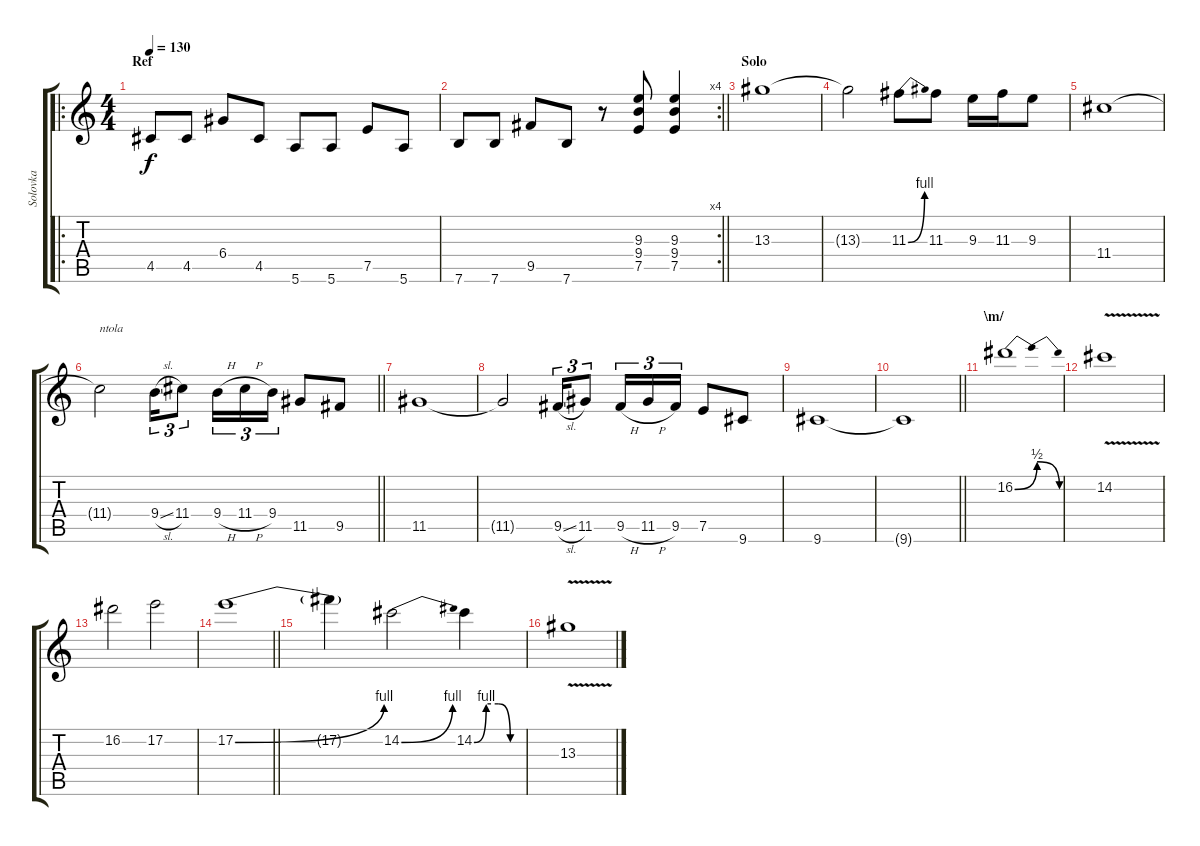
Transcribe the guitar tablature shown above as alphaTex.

\track ("Solovka" "Solovka") {instrument electricguitarclean}
\staff {score tabs}
\tuning (E4 B3 G3 D3 A2 E2) {hide}
\ro
\ts (4 4)
\section ("" "Ref")
\tempo 130
\clef g2
\ks c
4.5.8{dy f} 4.5.8 6.4.8 4.5.8 5.6.8 5.6.8 7.5.8 5.6.8 |
\rc 4
\barLineRight lightlight
7.6.8 7.6.8 9.5.8 7.6.8 r.8 (9.3 9.4 7.5).8 (9.3 9.4 7.5).4 |
\section ("" "Solo")
13.3.1 |
13.3{t}.2 11.3{be (bend 0 0 60 4)}.8 11.3.8 9.3.16 11.3.16 9.3.8 |
11.4.1 |
\barLineRight lightlight
11.4{t}.2{txt "ntola"} 9.4{sl}.16{tu (3 2)} 11.4.8{tu (3 2)} 9.4{h}.16{tu (3 2)} 11.4{h}.16{tu (3 2)} 9.4.16{tu (3 2)} 11.5.8 9.5.8 |
11.5.1 |
11.5{t}.2 9.5{sl}.16{tu (3 2)} 11.5.8{tu (3 2)} 9.5{h}.16{tu (3 2)} 11.5{h}.16{tu (3 2)} 9.5.16{tu (3 2)} 7.5.8 9.6.8 |
9.6.1 |
\barLineRight lightlight
9.6{t}.1 |
\section ("" "\\m/")
16.2{be (bendrelease 0 0 30 2 30 2 60 0)}.1 |
14.2{v}.1 |
16.2.2 17.2.2 |
\barLineRight lightlight
17.2{be (bend 0 0 60 4)}.1 |
17.2{t}.4 14.2{be (bend 0 0 60 4)}.2 14.2{be (custom 0 0 15 4 30 4 45 0 60 0)}.4 |
13.3{v}.1
